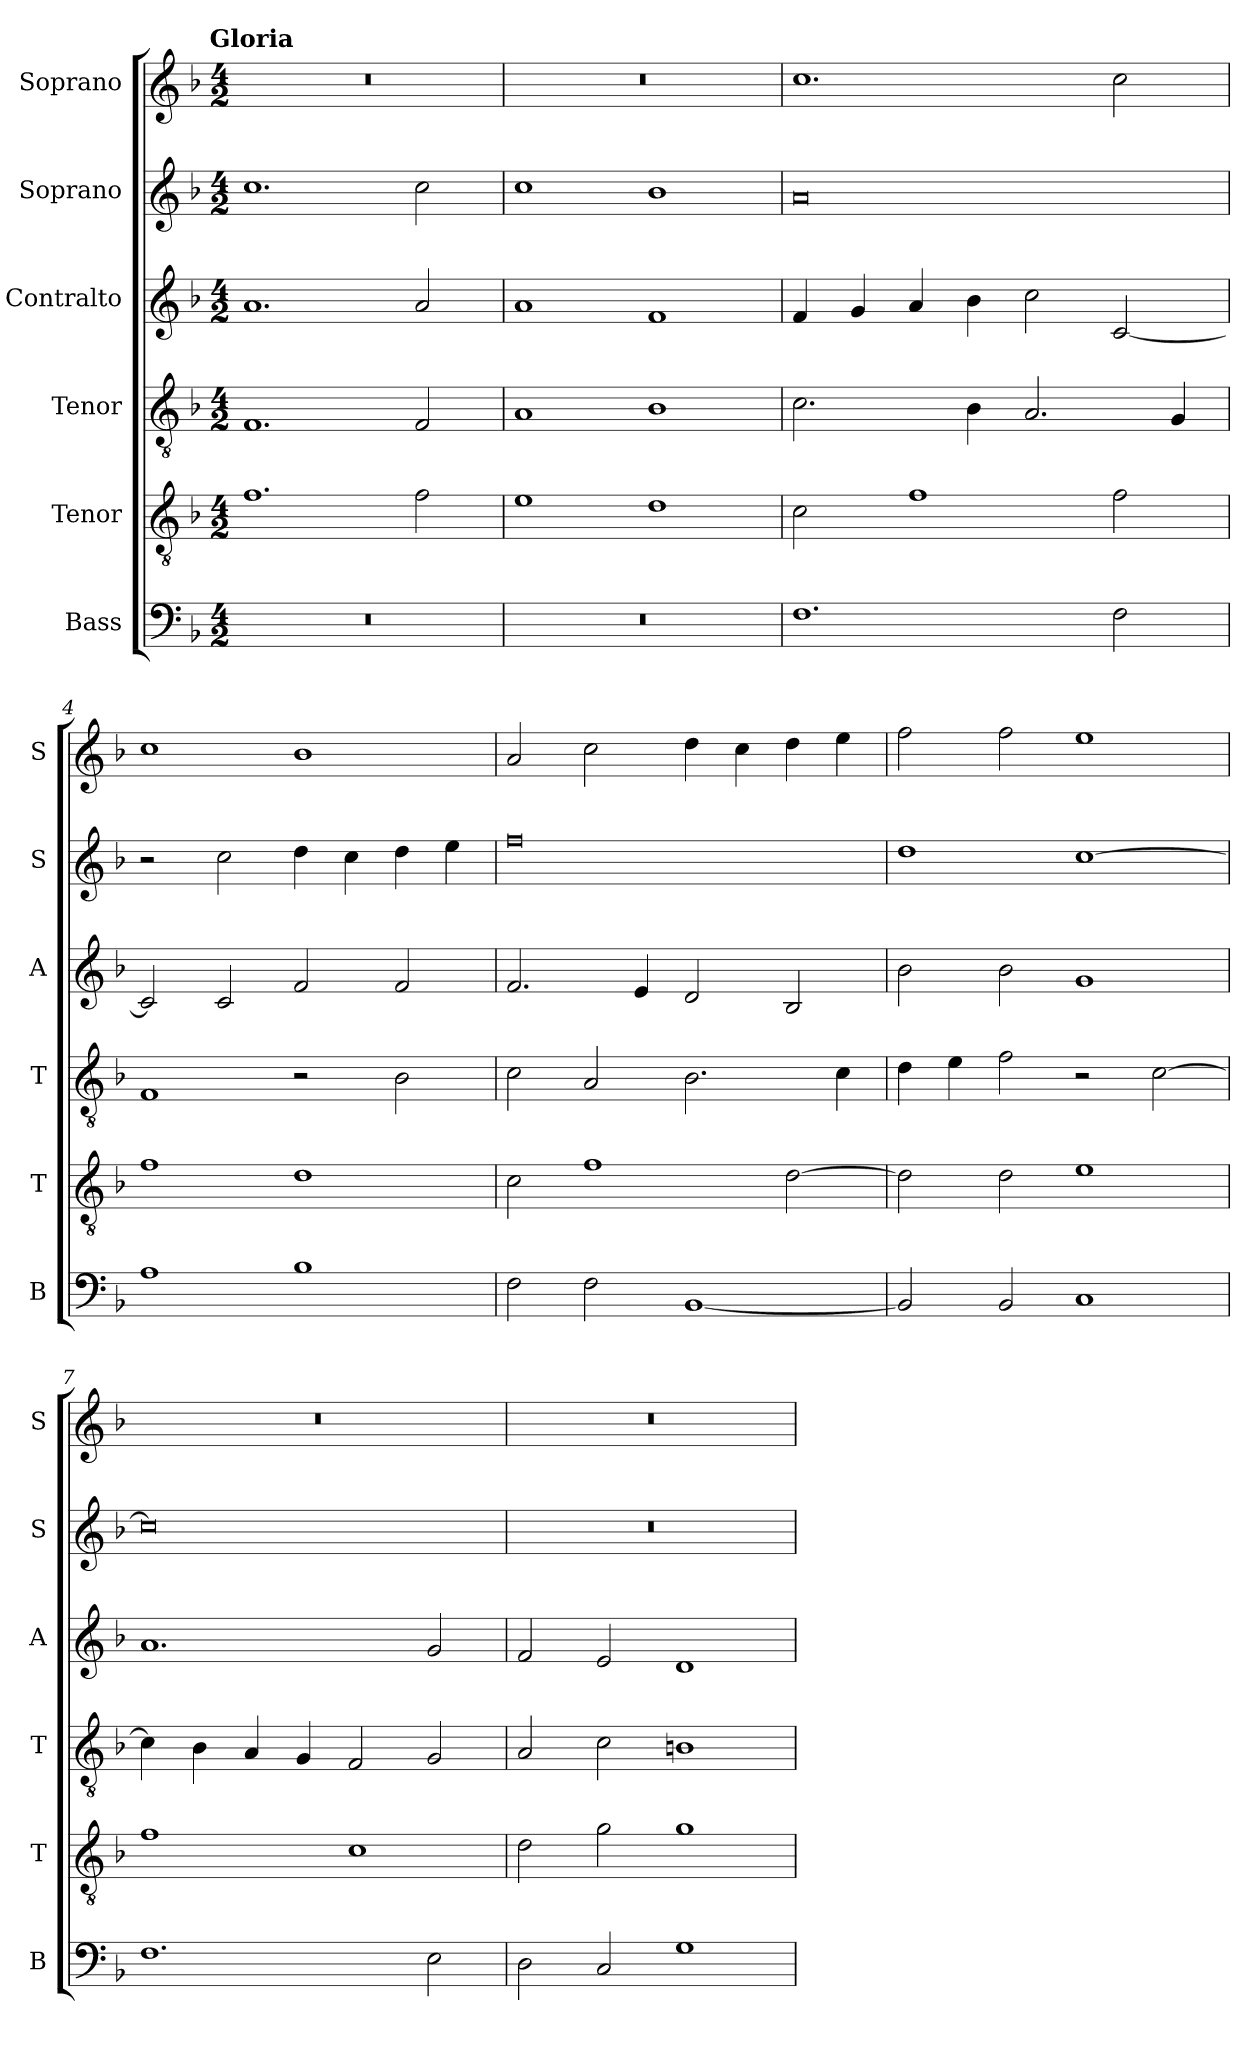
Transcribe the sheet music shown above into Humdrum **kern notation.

**kern	**kern	**kern	**kern	**kern	**kern
*part6	*part5	*part4	*part3	*part2	*part1
*staff6	*staff5	*staff4	*staff3	*staff2	*staff1
*I"Bass	*I"Tenor	*I"Tenor	*I"Contralto	*I"Soprano	*I"Soprano
*I'B	*I'T	*I'T	*I'A	*I'S	*I'S
*clefF4	*clefGv2	*clefGv2	*clefG2	*clefG2	*clefG2
*k[b-]	*k[b-]	*k[b-]	*k[b-]	*k[b-]	*k[b-]
*F:ion	*F:ion	*F:ion	*F:ion	*F:ion	*F:ion
!!LO:TX:omd:t=Gloria
*M4/2	*M4/2	*M4/2	*M4/2	*M4/2	*M4/2
=1	=1	=1	=1	=1	=1
0r	1.f	1.F	1.a	1.cc	0r
.	2f	2F	2a	2cc	.
=2	=2	=2	=2	=2	=2
0r	1e	1A	1a	1cc	0r
.	1d	1B-	1f	1b-	.
=3	=3	=3	=3	=3	=3
1.F	2c	2.c	4f	0a	1.cc
.	.	.	4g	.	.
.	1f	.	4a	.	.
.	.	4B-	4b-	.	.
.	.	2.A	2cc	.	.
2F	2f	.	[2c	.	2cc
.	.	4G	.	.	.
=4	=4	=4	=4	=4	=4
1A	1f	1F	2c]	2r	1cc
.	.	.	2c	2cc	.
1B-	1d	2r	2f	4dd	1b-
.	.	.	.	4cc	.
.	.	2B-	2f	4dd	.
.	.	.	.	4ee	.
=5	=5	=5	=5	=5	=5
2F	2c	2c	2.f	0ff	2a
2F	1f	2A	.	.	2cc
.	.	.	4e	.	.
[1BB-	.	2.B-	2d	.	4dd
.	.	.	.	.	4cc
.	[2d	.	2B-	.	4dd
.	.	4c	.	.	4ee
=6	=6	=6	=6	=6	=6
2BB-]	2d]	4d	2b-	1dd	2ff
.	.	4e	.	.	.
2BB-	2d	2f	2b-	.	2ff
1C	1e	2r	1g	[1cc	1ee
.	.	[2c	.	.	.
=7	=7	=7	=7	=7	=7
1.F	1f	4c]	1.a	0cc]	0r
.	.	4B-	.	.	.
.	.	4A	.	.	.
.	.	4G	.	.	.
.	1c	2F	.	.	.
2E	.	2G	2g	.	.
=8	=8	=8	=8	=8	=8
2D	2d	2A	2f	0r	0r
2C	2g	2c	2e	.	.
1G	1g	1Bn	1d	.	.
=	=	=	=	=	=
*-	*-	*-	*-	*-	*-
